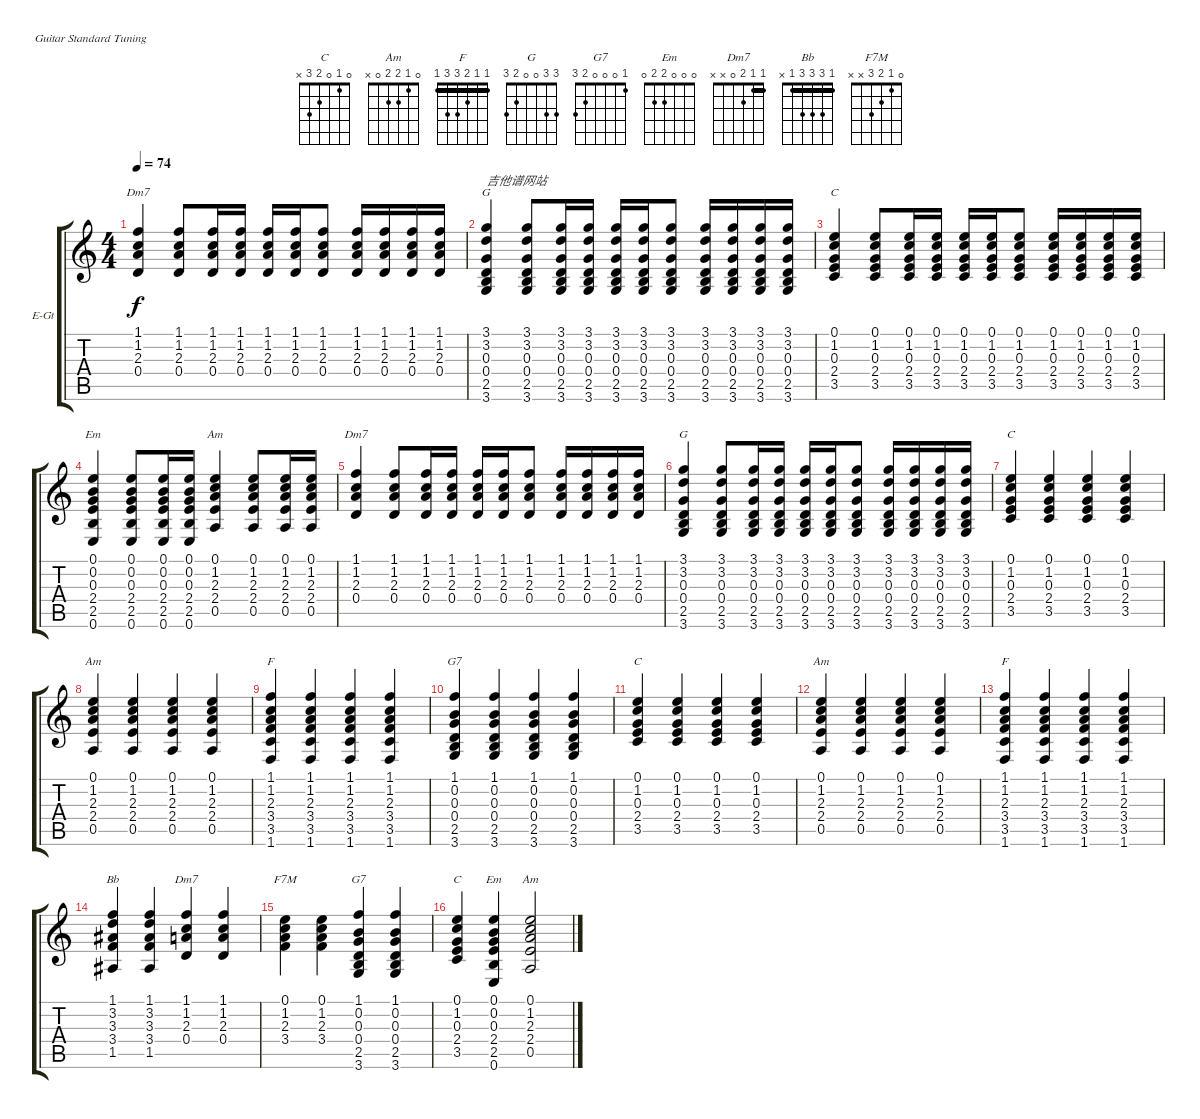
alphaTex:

\bracketExtendMode groupsimilarinstruments
\firstSystemTrackNameOrientation horizontal
\otherSystemsTrackNameOrientation horizontal
\track ("Guitar 1" "E-Gt") {instrument electricguitarjazz}
\staff {score tabs}
\tuning (E4 B3 G3 D3 A2 E2)
\chord ("C" 0 1 0 2 3 x) {showfingering false}
\chord ("Am" 0 1 2 2 0 x) {showfingering false}
\chord ("F" 1 1 2 3 3 1) {showfingering false barre (1 1)}
\chord ("G" 3 3 0 0 2 3) {showfingering false}
\chord ("G7" 1 0 0 0 2 3) {showfingering false}
\chord ("Em" 0 0 0 2 2 0) {showfingering false}
\chord ("Dm7" 1 1 2 0 x x) {showfingering false barre 1}
\chord ("Bb" 1 3 3 3 1 x) {showfingering false barre 1}
\chord ("F7M" 0 1 2 3 x x) {showfingering false}
\ts (4 4)
\tempo 74
\clef g2
\ks c
(1.1 1.2 2.3 0.4).4{ch "Dm7" dy f} (1.1 1.2 2.3 0.4).8 (1.1 1.2 2.3 0.4).16 (1.1 1.2 2.3 0.4).16 (1.1 1.2 2.3 0.4).16 (1.1 1.2 2.3 0.4).16 (1.1 1.2 2.3 0.4).8 (1.1 1.2 2.3 0.4).16 (1.1 1.2 2.3 0.4).16 (1.1 1.2 2.3 0.4).16 (1.1 1.2 2.3 0.4).16 |
(3.1 3.2 0.3 0.4 2.5 3.6).4{ch "G" txt "吉他谱网站"} (3.1 3.2 0.3 0.4 2.5 3.6).8 (3.1 3.2 0.3 0.4 2.5 3.6).16 (3.1 3.2 0.3 0.4 2.5 3.6).16 (3.1 3.2 0.3 0.4 2.5 3.6).16 (3.1 3.2 0.3 0.4 2.5 3.6).16 (3.1 3.2 0.3 0.4 2.5 3.6).8 (3.1 3.2 0.3 0.4 2.5 3.6).16 (3.1 3.2 0.3 0.4 2.5 3.6).16 (3.1 3.2 0.3 0.4 2.5 3.6).16 (3.1 3.2 0.3 0.4 2.5 3.6).16 |
(0.1 1.2 0.3 2.4 3.5).4{ch "C"} (0.1 1.2 0.3 2.4 3.5).8 (0.1 1.2 0.3 2.4 3.5).16 (0.1 1.2 0.3 2.4 3.5).16 (0.1 1.2 0.3 2.4 3.5).16 (0.1 1.2 0.3 2.4 3.5).16 (0.1 1.2 0.3 2.4 3.5).8 (0.1 1.2 0.3 2.4 3.5).16 (0.1 1.2 0.3 2.4 3.5).16 (0.1 1.2 0.3 2.4 3.5).16 (0.1 1.2 0.3 2.4 3.5).16 |
(0.1 0.2 0.3 2.4 2.5 0.6).4{ch "Em"} (0.1 0.2 0.3 2.4 2.5 0.6).8 (0.1 0.2 0.3 2.4 2.5 0.6).16 (0.1 0.2 0.3 2.4 2.5 0.6).16 (0.1 1.2 2.3 2.4 0.5).4{ch "Am"} (0.1 1.2 2.3 2.4 0.5).8 (0.1 1.2 2.3 2.4 0.5).16 (0.1 1.2 2.3 2.4 0.5).16 |
(1.1 1.2 2.3 0.4).4{ch "Dm7"} (1.1 1.2 2.3 0.4).8 (1.1 1.2 2.3 0.4).16 (1.1 1.2 2.3 0.4).16 (1.1 1.2 2.3 0.4).16 (1.1 1.2 2.3 0.4).16 (1.1 1.2 2.3 0.4).8 (1.1 1.2 2.3 0.4).16 (1.1 1.2 2.3 0.4).16 (1.1 1.2 2.3 0.4).16 (1.1 1.2 2.3 0.4).16 |
(3.1 3.2 0.3 0.4 2.5 3.6).4{ch "G"} (3.1 3.2 0.3 0.4 2.5 3.6).8 (3.1 3.2 0.3 0.4 2.5 3.6).16 (3.1 3.2 0.3 0.4 2.5 3.6).16 (3.1 3.2 0.3 0.4 2.5 3.6).16 (3.1 3.2 0.3 0.4 2.5 3.6).16 (3.1 3.2 0.3 0.4 2.5 3.6).8 (3.1 3.2 0.3 0.4 2.5 3.6).16 (3.1 3.2 0.3 0.4 2.5 3.6).16 (3.1 3.2 0.3 0.4 2.5 3.6).16 (3.1 3.2 0.3 0.4 2.5 3.6).16 |
(0.1 1.2 0.3 2.4 3.5).4{ch "C"} (0.1 1.2 0.3 2.4 3.5).4 (0.1 1.2 0.3 2.4 3.5).4 (0.1 1.2 0.3 2.4 3.5).4 |
(0.1 1.2 2.3 2.4 0.5).4{ch "Am"} (0.1 1.2 2.3 2.4 0.5).4 (0.1 1.2 2.3 2.4 0.5).4 (0.1 1.2 2.3 2.4 0.5).4 |
(1.1 1.2 2.3 3.4 3.5 1.6).4{ch "F"} (1.1 1.2 2.3 3.4 3.5 1.6).4 (1.1 1.2 2.3 3.4 3.5 1.6).4 (1.1 1.2 2.3 3.4 3.5 1.6).4 |
(1.1 0.2 0.3 0.4 2.5 3.6).4{ch "G7"} (1.1 0.2 0.3 0.4 2.5 3.6).4 (1.1 0.2 0.3 0.4 2.5 3.6).4 (1.1 0.2 0.3 0.4 2.5 3.6).4 |
(0.1 1.2 0.3 2.4 3.5).4{ch "C"} (0.1 1.2 0.3 2.4 3.5).4 (0.1 1.2 0.3 2.4 3.5).4 (0.1 1.2 0.3 2.4 3.5).4 |
(0.1 1.2 2.3 2.4 0.5).4{ch "Am"} (0.1 1.2 2.3 2.4 0.5).4 (0.1 1.2 2.3 2.4 0.5).4 (0.1 1.2 2.3 2.4 0.5).4 |
(1.1 1.2 2.3 3.4 3.5 1.6).4{ch "F"} (1.1 1.2 2.3 3.4 3.5 1.6).4 (1.1 1.2 2.3 3.4 3.5 1.6).4 (1.1 1.2 2.3 3.4 3.5 1.6).4 |
(1.1 3.2 3.3 3.4 1.5).4{ch "Bb"} (1.1 3.2 3.3 3.4 1.5).4 (1.1 1.2 2.3 0.4).4{ch "Dm7"} (1.1 1.2 2.3 0.4).4 |
(0.1 1.2 2.3 3.4).4{ch "F7M"} (0.1 1.2 2.3 3.4).4 (1.1 0.2 0.3 0.4 2.5 3.6).4{ch "G7"} (1.1 0.2 0.3 0.4 2.5 3.6).4 |
(0.1 1.2 0.3 2.4 3.5).4{ch "C"} (0.1 0.2 0.3 2.4 2.5 0.6).4{ch "Em"} (0.1 1.2 2.3 2.4 0.5).2{ch "Am"}
